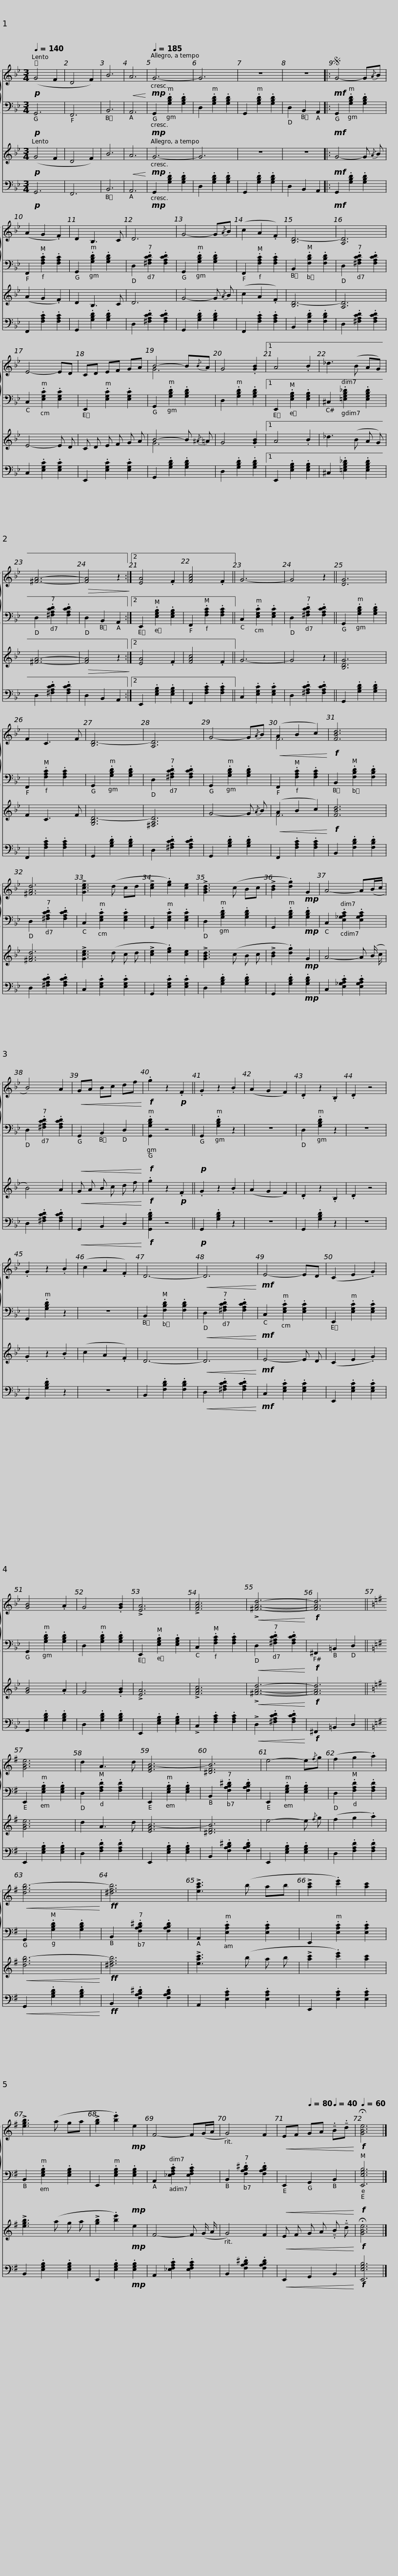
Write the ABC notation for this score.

X:1
%%score { ( 1 2 ) 3 } ( 4 5 ) 6
L:1/8
Q:1/4=140
M:3/4
I:linebreak $
K:Bb
V:1 treble
V:2 treble
V:3 bass
V:4 treble
V:5 treble
V:6 bass
V:1
!p! (G4 F2 | D4 F2) | B6 |!<(! A6!<)! |[Q:1/4=185]!mp! G6- | %5
 G6 | z6 |$ z6 |:S!mf! G4- G{/A}B | (A2 G2 .F2) | %10
 D2 B,3 C | D6 | G4- G{/A}B | (c2 A2 .F2) |$ [B,D-]6 | %15
 [A,D]6 | E4- ED | CD EF GA | B4- B{/B}A | G4 .[GB]2 |1 %20
 A4 .B2 | _d3 (B AG) |$ [^FA]6- |!>(! [FA]4 z2!>)! :|2 [EA]4 .F2 | %25
 [FAc]4 .F2 || G6- | G4 z2 || [DG]6 | F2 C3 F |$ %30
 [B,D-]6 | [A,D]6 | G4- G{/A}B |!<(! (A2 B2 c2)!<)! |!f! [FBd]6 | %35
 [^FAd]6 | !>![Gce]3 (d cd | !>![ce]2 .[eg]2) [ce]2 |$ !>![GBd]3 (c Bc | !>![Bd]2 .[dg]2)!mp! G2 | %40
 A4- A(B/c/ | B4) A2 |!<(! GA Bc df!<)! |!f! .g2 z2!p! .F2 || .G2 z2 .B2 |$ %45
 (A2 G2 F2) | .D2 z2 .B,2 | .D2 z4 | .G2 z2 .B2 | (c2 A2 .F2) | %50
 D6- |!<(! D6!<)! |!mf! E4- ED | (C2 E2 .G2) |$ [GB]4 .A2 | %55
 G4 .[GB]2 | !>![EA]6 | !>![FAc]6 |!<(! !>![^FAd]6-!<)! |!f! [FAd]6 || %60
[K:G] [GBe]6 | d2 A3 d |$ [EGB-]6 | [^DFB]6 | e4- e{/f}g | %65
 (f2 g2 .a2) |!<(! [dgb-]6!<)! |!ff! [^dfb]6 | !>![eac']3 (b ab | !>![ac']2 .[c'e']2) [ac']2 |$ %70
 !>![egb]3 (a ga | !>![gb]2 .[be']2)!mp! e2 | F4- F(G/A/ | G4)[Q:1/4=140] F2[Q:1/4=160] |[Q:1/4=120]!<(! E[Q:1/4=100]F[Q:1/4=80] GA[Q:1/4=40] !tenuto!.B!tenuto!.d!<)! | %75
!f![Q:1/4=60] !fermata![GBe]6 |] %76
V:2
 x6 | x6 | x6 | x6 | x6 | %5
 x6 | x6 |$ x6 |: x6 | x6 | %10
 x6 | x6 | x6 | x6 |$ x6 | %15
 x6 | x6 | x6 | G6 | x6 |1 %20
 x6 | x6 |$ x6 | x6 :|2 x6 | %25
 x6 || x6 | x6 || x6 | x6 |$ %30
 x6 | x6 | x6 | F6 | x6 | %35
 x6 | x6 | x6 |$ x6 | x6 | %40
 x6 | x6 | x6 | x6 || x6 |$ %45
 x6 | x6 | x6 | x6 | x6 | %50
 x6 | x6 | x6 | x6 |$ x6 | %55
 x6 | x6 | x6 | x6 | x6 || %60
[K:G] x6 | x6 |$ x6 | x6 | x6 | %65
 x6 | x6 | x6 | x6 | x6 |$ %70
 x6 | x6 | x6 | x6 | x6 | %75
 x6 |] %76
V:3
!p! G,,6 | F,,6 | B,,6 | A,,6 |!mp! G,,2 .[G,B,D]2 .[G,B,D]2 | %5
 D,2 .[G,B,D]2 .[G,B,D]2 | G,,2 .[G,B,D]2 .[G,B,D]2 |$ D,2 B,,2 A,,2 |:!mf! G,,2 .[G,B,D]2 .[G,B,D]2 | F,,2 .[F,A,C]2 .[F,A,C]2 | %10
 G,,2 .[G,B,D]2 .[G,B,D]2 | D,2 .[^F,A,CD]2 .[F,A,CD]2 | G,,2 .[G,B,D]2 .[G,B,D]2 | F,,2 .[F,A,C]2 .[F,A,C]2 |$ B,,2 .[F,B,D]2 .[F,B,D]2 | %15
 D,2 .[^F,A,CD]2 .[F,A,CD]2 | C,2 .[E,G,C]2 .[E,G,C]2 | E,,2 .[E,G,C]2 .[E,G,C]2 | G,,2 .[G,B,D]2 .[G,B,D]2 | D,2 .[G,B,D]2 .[G,B,D]2 |1 %20
 E,,2 .[E,G,B,]2 .[E,G,B,]2 | ^C,2 .[=E,G,B,_D]2 .[E,G,B,D]2 |$ D,2 .[^F,A,CD]2 .[F,A,CD]2 | D,2 B,,2 A,,2 :|2 E,,2 .[E,G,B,]2 .[E,G,B,]2 | %25
 F,,2 .[F,A,C]2 .[F,A,C]2 || C,2 .[E,G,C]2 .[E,G,C]2 | D,2 .[^F,A,CD]2 .[F,A,CD]2 || G,,2 .[G,B,D]2 .[G,B,D]2 | F,,2 .[F,A,C]2 .[F,A,C]2 |$ %30
 G,,2 .[G,B,D]2 .[G,B,D]2 | D,2 .[^F,A,CD]2 .[F,A,CD]2 | G,,2 .[G,B,D]2 .[G,B,D]2 | F,,2 .[F,A,C]2 .[F,A,C]2 | B,,2 .[F,B,D]2 .[F,B,D]2 | %35
 D,2 .[^F,A,CD]2 .[F,A,CD]2 | C,2 .[E,G,C]2 .[E,G,C]2 | G,,2 .[E,G,C]2 .[E,G,C]2 |$ D,2 .[G,B,D]2 .[G,B,D]2 | G,,2 .[G,B,D]2!mp! .[G,B,D]2 | %40
 C,2 .[E,_G,A,C]2 .[E,G,A,C]2 | D,2 .[^F,A,CD]2 .[F,A,CD]2 |!<(! G,,2 B,,2 D,2!<)! |!f! .[G,,G,B,D]2 z4 ||!p! G,,2 .[G,B,D]2 z2 |$ %45
 z6 | D,2 .[G,B,D]2 z2 | z6 | G,,2 .[G,B,D]2 z2 | z6 | %50
 B,,2 .[F,B,D]2 .[F,B,D]2 |!<(! D,2 .[^F,A,CD]2 .[F,A,CD]2!<)! |!mf! C,2 .[E,G,C]2 .[E,G,C]2 | E,,2 .[E,G,C]2 .[E,G,C]2 |$ G,,2 .[G,B,D]2 .[G,B,D]2 | %55
 D,2 .[G,B,D]2 .[G,B,D]2 | E,,2 .[E,G,B,]2 .[E,G,B,]2 | C,2 .[F,A,C]2 .[F,A,C]2 |!<(! D,2 .[^F,A,CD]2 .[F,A,CD]2!<)! |!f! ^F,,2 =B,,2 D,2 || %60
[K:G] E,,2 .[E,G,B,]2 .[E,G,B,]2 | D,2 .[F,A,D]2 .[F,A,D]2 |$ E,,2 .[E,G,B,]2 .[E,G,B,]2 | B,,2 .[F,A,B,^D]2 .[F,A,B,D]2 | E,,2 .[E,G,B,]2 .[E,G,B,]2 | %65
 D,2 .[F,A,D]2 .[F,A,D]2 | G,,2 .[G,B,D]2 .[G,B,D]2 | B,,2 .[F,A,B,^D]2 .[F,A,B,D]2 | A,,2 .[E,A,C]2 .[E,A,C]2 | E,,2 .[E,A,C]2 .[E,A,C]2 |$ %70
 B,,2 .[E,G,B,]2 .[E,G,B,]2 | E,,2 .[E,G,B,]2!mp! .[E,G,B,]2 | A,,2 .[_E,F,A,C]2 .[E,F,A,C]2 | B,,2 .[F,A,B,^D]2 .[F,A,B,D]2 |!<(! E,,2 G,,2 B,,2!<)! | %75
!f! [E,,E,G,B,]6 |] %76
V:4
!p! (G4 F2 | D4 F2) | B6 |!<(! A6!<)! |!mp! G6- | %5
 G6 | z6 |$ z6 |:!mf! G4- G{/A} B | (A2 G2 .F2) | %10
 D2 B,3 C | D6 | G4- G{/A} B | (c2 A2 .F2) |$ [B,D-]6 | %15
 [A,D]6 | E4- E D | C D E F G A | B4- B{/^A} =A | G4 .[GB]2 |1 %20
 A4 .B2 | _d3 (B A G) |$ [^FA]6- |!>(! [FA]4 z2!>)! :|2 [EA]4 .F2 | %25
 [FAc]4 .F2 || G6- | G4 z2 || [B,DG]6 | F2 C3 F |$ %30
 [G,B,D-]6 | [^F,A,D]6 | G4- G{/A} B |!<(! (A2 B2 c2)!<)! |!f! [FBd]6 | %35
 [^FAd]6 | !>![Gce]3 (d c d | !>![ce]2 .[eg]2) [ce]2 |$ !>![GBd]3 (c B c | !>![Bd]2 .[dg]2)!mp! G2 | %40
 A4- A (B/ c/ | B4) A2 |!<(! G A B c d f!<)! |!f! .g2 z2!p! .F2 || .G2 z2 .B2 |$ %45
 (A2 G2 F2) | .D2 z2 .B,2 | .D2 z4 | .G2 z2 .B2 | (c2 A2 .F2) | %50
 D6- |!<(! D6!<)! |!mf! E4- E D | (C2 E2 .G2) |$ [GB]4 .A2 | %55
 G4 .[GB]2 | !>![EA]6 | !>![FAc]6 |!<(! !>![^FAd]6-!<)! |!f! [FAd]6 || %60
[K:G] [GBe]6 | d2 A3 d |$ [EGB-]6 | [^DFB]6 | e4- e{/f} g | %65
 (f2 g2 .a2) |!<(! [dgb-]6!<)! |!ff! [^dfb]6 | !>![eac']3 (b a b | !>![ac']2 .[c'e']2) [ac']2 |$ %70
 !>![egb]3 (a g a | !>![gb]2 .[be']2)!mp! e2 | F4- F (G/ A/ | G4) F2 |!<(! E F G A !tenuto!.B !tenuto!.d!<)! | %75
!f! !fermata![GBe]6 |] %76
V:5
 x6 | x6 | x6 | x6 | x6 | %5
 x6 | x6 |$ x6 |: x6 | x6 | %10
 x6 | x6 | x6 | x6 |$ x6 | %15
 x6 | x6 | x6 | G6 | x6 |1 %20
 x6 | x6 |$ x6 | x6 :|2 x6 | %25
 x6 || x6 | x6 || x6 | x6 |$ %30
 x6 | x6 | x6 | F6 | x6 | %35
 x6 | x6 | x6 |$ x6 | x6 | %40
 x6 | x6 | x6 | x6 || x6 |$ %45
 x6 | x6 | x6 | x6 | x6 | %50
 x6 | x6 | x6 | x6 |$ x6 | %55
 x6 | x6 | x6 | x6 | x6 || %60
[K:G] x6 | x6 |$ x6 | x6 | x6 | %65
 x6 | x6 | x6 | x6 | x6 |$ %70
 x6 | x6 | x6 | x6 | x6 | %75
 x6 |] %76
V:6
!p! G,,6 | F,,6 | B,,6 | A,,6 |!mp! G,,2 .[G,B,D]2 .[G,B,D]2 | %5
 D,2 .[G,B,D]2 .[G,B,D]2 | G,,2 .[G,B,D]2 .[G,B,D]2 |$ D,2 B,,2 A,,2 |:!mf! G,,2 .[G,B,D]2 .[G,B,D]2 | F,,2 .[F,A,C]2 .[F,A,C]2 | %10
 G,,2 .[G,B,D]2 .[G,B,D]2 | D,2 .[^F,A,CD]2 .[F,A,CD]2 | G,,2 .[G,B,D]2 .[G,B,D]2 | F,,2 .[F,A,C]2 .[F,A,C]2 |$ B,,2 .[F,B,D]2 .[F,B,D]2 | %15
 D,2 .[^F,A,CD]2 .[F,A,CD]2 | C,2 .[E,G,C]2 .[E,G,C]2 | E,,2 .[E,G,C]2 .[E,G,C]2 | G,,2 .[G,B,D]2 .[G,B,D]2 | D,2 .[G,B,D]2 .[G,B,D]2 |1 %20
 E,,2 .[E,G,B,]2 .[E,G,B,]2 | ^C,2 .[=E,G,B,_D]2 .[E,G,B,D]2 |$ D,2 .[^F,A,CD]2 .[F,A,CD]2 | D,2 B,,2 A,,2 :|2 E,,2 .[E,G,B,]2 .[E,G,B,]2 | %25
 F,,2 .[F,A,C]2 .[F,A,C]2 || C,2 .[E,G,C]2 .[E,G,C]2 | D,2 .[^F,A,CD]2 .[F,A,CD]2 || G,,2 .[G,B,D]2 .[G,B,D]2 | F,,2 .[F,A,C]2 .[F,A,C]2 |$ %30
 G,,2 .[G,B,D]2 .[G,B,D]2 | D,2 .[^F,A,CD]2 .[F,A,CD]2 | G,,2 .[G,B,D]2 .[G,B,D]2 | F,,2 .[F,A,C]2 .[F,A,C]2 | B,,2 .[F,B,D]2 .[F,B,D]2 | %35
 D,2 .[^F,A,CD]2 .[F,A,CD]2 | C,2 .[E,G,C]2 .[E,G,C]2 | G,,2 .[E,G,C]2 .[E,G,C]2 |$ D,2 .[G,B,D]2 .[G,B,D]2 | G,,2 .[G,B,D]2!mp! .[G,B,D]2 | %40
 C,2 .[E,_G,A,C]2 .[E,G,A,C]2 | D,2 .[^F,A,CD]2 .[F,A,CD]2 |!<(! G,,2 B,,2 D,2!<)! |!f! .[G,,G,B,D]2 z4 ||!p! G,,2 .[G,B,D]2 z2 |$ %45
 z6 | G,,2 .[G,B,D]2 z2 | z6 | G,,2 .[G,B,D]2 z2 | z6 | %50
 B,,2 .[F,B,D]2 .[F,B,D]2 |!<(! D,2 .[^F,A,CD]2 .[F,A,CD]2!<)! |!mf! C,2 .[E,G,C]2 .[E,G,C]2 | E,,2 .[E,G,C]2 .[E,G,C]2 |$ G,,2 .[G,B,D]2 .[G,B,D]2 | %55
 D,2 .[G,B,D]2 .[G,B,D]2 | E,,2 .[E,G,B,]2 .[E,G,B,]2 | !>!C,2 .[F,A,C]2 .[F,A,C]2 |!<(! !>!D,2 .[^F,A,CD]2 .[F,A,CD]2!<)! |!f! ^F,,2 =B,,2 D,2 || %60
[K:G] E,,2 .[E,G,B,]2 .[E,G,B,]2 | D,2 .[F,A,D]2 .[F,A,D]2 |$ E,,2 .[E,G,B,]2 .[E,G,B,]2 | B,,2 .[F,A,B,^D]2 .[F,A,B,D]2 | E,,2 .[E,G,B,]2 .[E,G,B,]2 | %65
 D,2 .[F,A,D]2 .[F,A,D]2 |!<(! G,,2 .[G,B,D]2 .[G,B,D]2!<)! |!ff! B,,2 .[F,A,B,^D]2 .[F,A,B,D]2 | A,,2 .[E,A,C]2 .[E,A,C]2 | E,,2 .[E,A,C]2 .[E,A,C]2 |$ %70
 B,,2 .[E,G,B,]2 .[E,G,B,]2 | E,,2 .[E,G,B,]2!mp! .[E,G,B,]2 | A,,2 .[_E,F,A,C]2 .[E,F,A,C]2 | B,,2 .[F,A,B,^D]2 .[F,A,B,D]2 |!<(! E,,2 G,,2 B,,2!<)! | %75
!f! [E,,E,G,B,]6 |] %76
